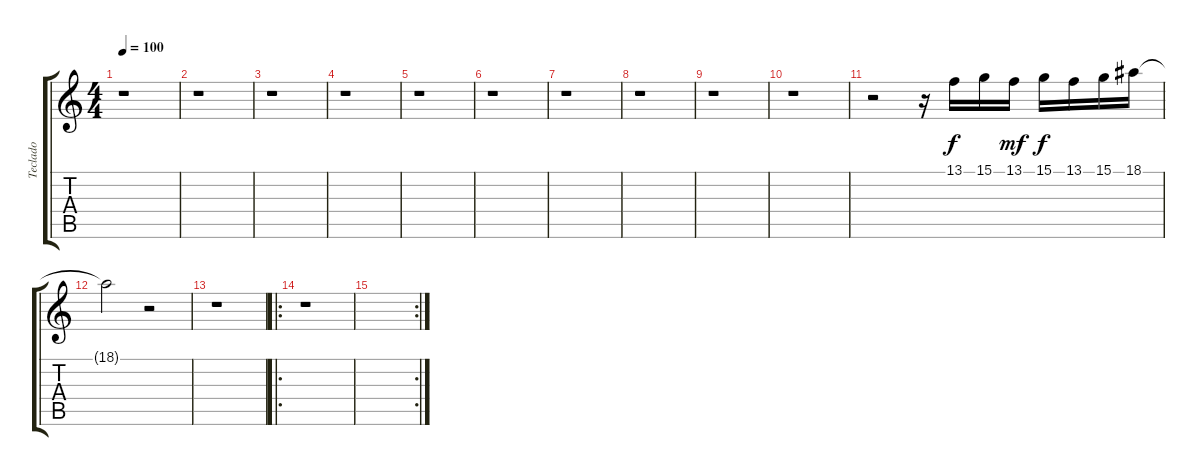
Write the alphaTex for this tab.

\track ("Teclado" "Teclado") {solo instrument pad1newage}
\staff {score tabs}
\tuning (E4 B3 G3 D3 A2 E2) {hide}
\ts (4 4)
\tempo 100
\clef g2
\ks c
r.1{dy f} |
r.1 |
r.1 |
r.1 |
r.1 |
r.1 |
r.1 |
r.1 |
r.1 |
r.1 |
r.2 r.16 13.1.16 15.1.16 13.1.16{dy mf} 15.1.16{dy f} 13.1.16 15.1.16 18.1.16 |
18.1{t}.2 r.2 |
r.1 |
\ro
r.1 |
\rc 2
